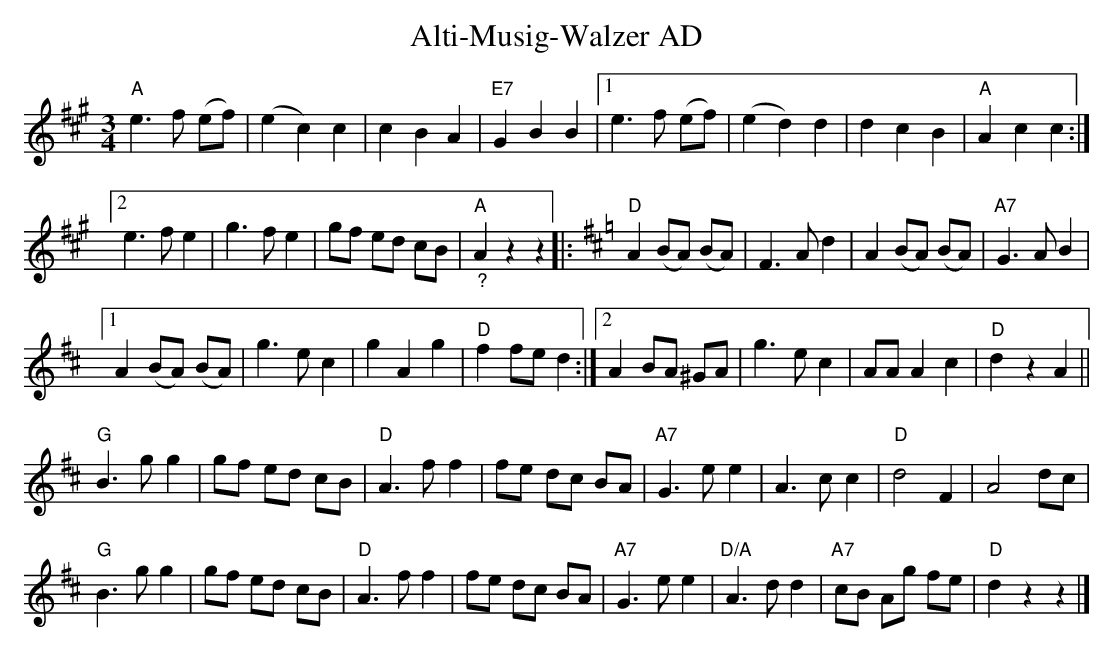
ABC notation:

X:1
T: Alti-Musig-Walzer AD
M:3/4
L:1/8
K:A
"A"e3f (ef) | (e2c2)c2 | c2B2A2 | "E7"G2B2B2 |1 e3f (ef) | (e2d2)d2 | d2c2B2 | "A"A2c2c2 :|2
e3fe2 | g3fe2 | gf ed cB | "_?""A"A2z2z2 |: [K:D] "D"A2 (BA) (BA) | F3Ad2 | A2(BA) (BA) | "A7"G3 AB2 |1
A2 (BA) (BA) | g3ec2 | g2A2g2 | "D"f2 fe d2 :|2 A2 BA ^GA | g3ec2 | AA A2c2 | "D"d2z2A2 ||
"G"B3gg2 | gf ed cB | "D"A3ff2 | fe dc BA | "A7"G3ee2 | A3cc2 | "D"d4F2 | A4dc |
"G"B3gg2 | gf ed cB | "D"A3ff2 | fe dc BA | "A7"G3ee2 | "D/A"A3dd2 | "A7"cB Ag fe | "D"d2z2z2 |]
